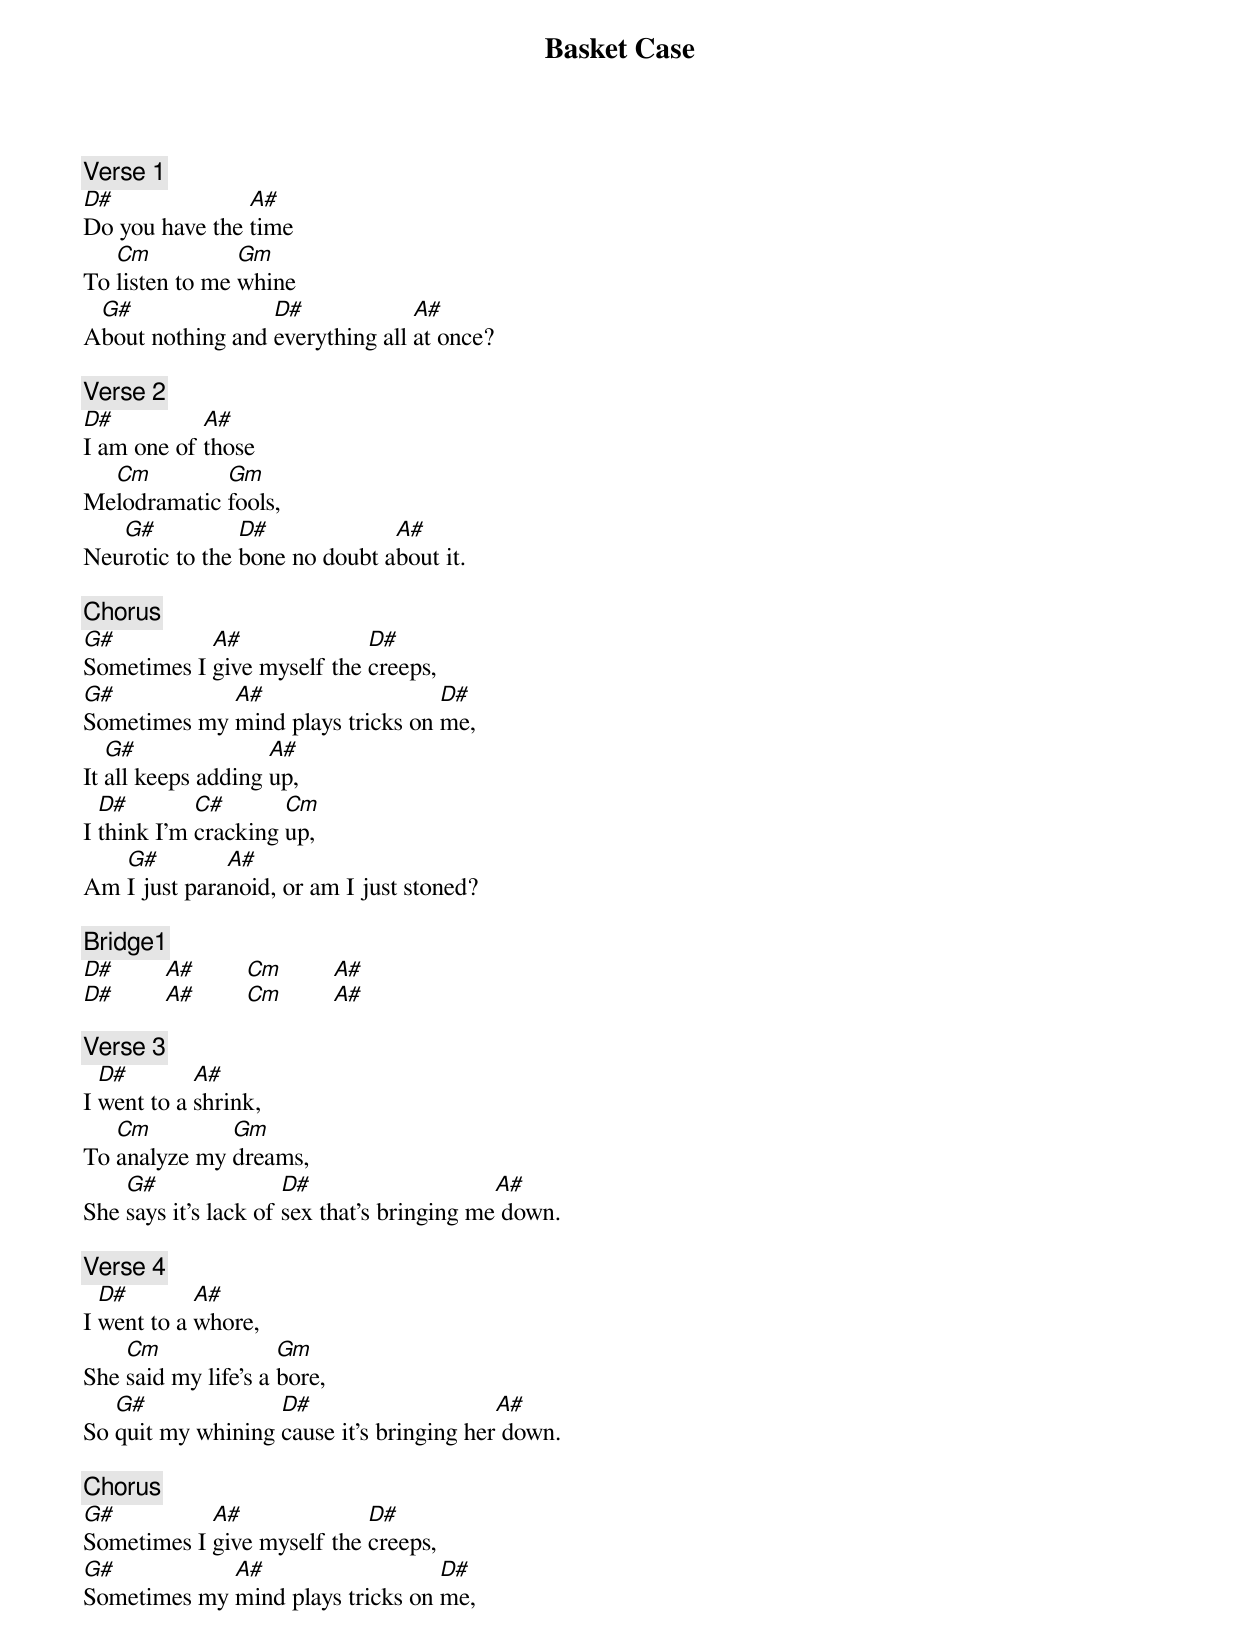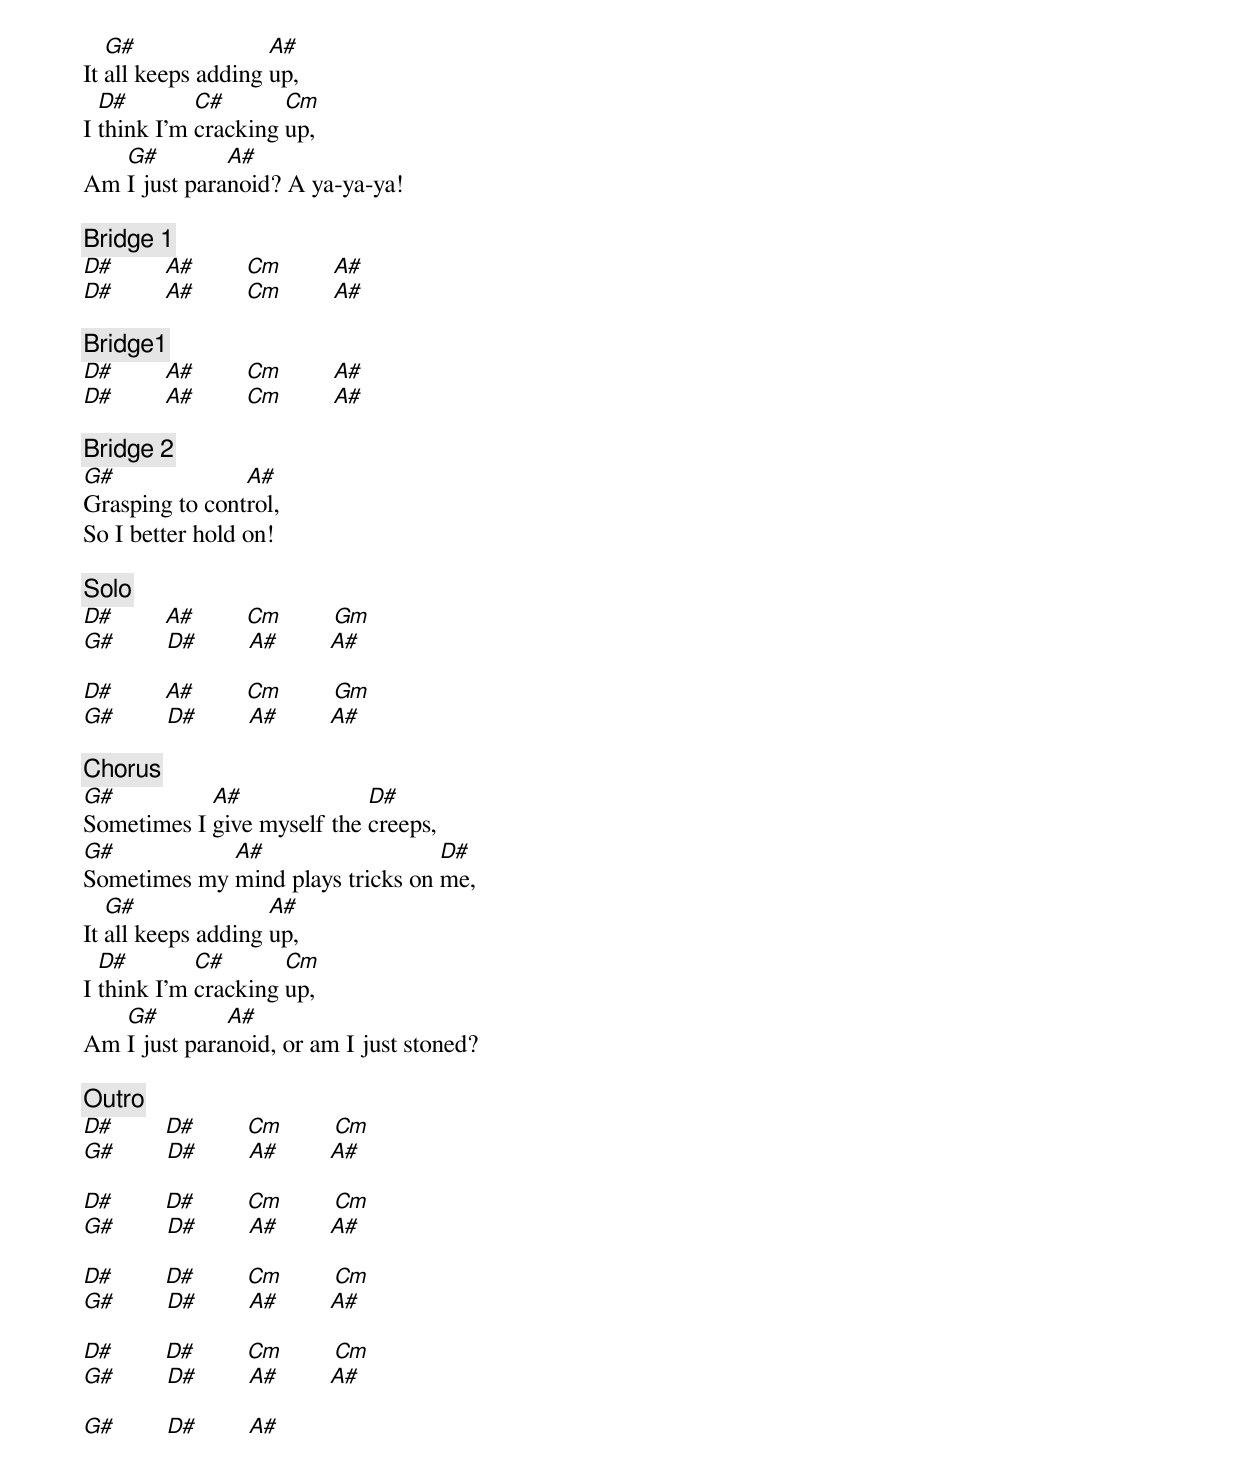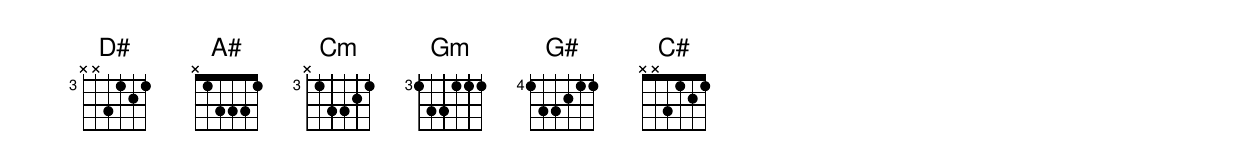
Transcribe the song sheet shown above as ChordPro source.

{title: Basket Case}
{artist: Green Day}
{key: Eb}
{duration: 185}
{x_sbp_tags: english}

{c: Verse 1}
[D#]Do you have the [A#]time
To [Cm]listen to me [Gm]whine
A[G#]bout nothing and [D#]everything all [A#]at once?

{c: Verse 2}
[D#]I am one of [A#]those
Me[Cm]lodramatic [Gm]fools,
Neu[G#]rotic to the [D#]bone no doubt a[A#]bout it.

{c: Chorus}
[G#]Sometimes I [A#]give myself the [D#]creeps,
[G#]Sometimes my [A#]mind plays tricks on [D#]me,
It [G#]all keeps adding [A#]up,
I [D#]think I'm [C#]cracking [Cm]up,
Am [G#]I just para[A#]noid, or am I just stoned?

{c: Bridge1}
[D#]        [A#]        [Cm]        [A#]
[D#]        [A#]        [Cm]        [A#]

{c: Verse 3}
I [D#]went to a [A#]shrink,
To [Cm]analyze my [Gm]dreams,
She [G#]says it's lack of [D#]sex that's bringing me[A#] down.

{c: Verse 4}
I [D#]went to a [A#]whore,
She [Cm]said my life's a [Gm]bore,
So [G#]quit my whining [D#]cause it's bringing her[A#] down.

{c: Chorus}
[G#]Sometimes I [A#]give myself the [D#]creeps,
[G#]Sometimes my [A#]mind plays tricks on [D#]me,
It [G#]all keeps adding [A#]up,
I [D#]think I'm [C#]cracking [Cm]up,
Am [G#]I just para[A#]noid? A ya-ya-ya!

{c: Bridge 1}
[D#]        [A#]        [Cm]        [A#]
[D#]        [A#]        [Cm]        [A#]

{c: Bridge1}
[D#]        [A#]        [Cm]        [A#]
[D#]        [A#]        [Cm]        [A#]

{c: Bridge 2}
[G#]Grasping to cont[A#]rol,
So I better hold on!

{c: Solo}
[D#]        [A#]        [Cm]        [Gm]
[G#]        [D#]        [A#]        [A#]

[D#]        [A#]        [Cm]        [Gm]
[G#]        [D#]        [A#]        [A#]

{c: Chorus}
[G#]Sometimes I [A#]give myself the [D#]creeps,
[G#]Sometimes my [A#]mind plays tricks on [D#]me,
It [G#]all keeps adding [A#]up,
I [D#]think I'm [C#]cracking [Cm]up,
Am [G#]I just para[A#]noid, or am I just stoned?

{c: Outro}
[D#]        [D#]        [Cm]        [Cm]
[G#]        [D#]        [A#]        [A#]

[D#]        [D#]        [Cm]        [Cm]
[G#]        [D#]        [A#]        [A#]

[D#]        [D#]        [Cm]        [Cm]
[G#]        [D#]        [A#]        [A#]

[D#]        [D#]        [Cm]        [Cm]
[G#]        [D#]        [A#]        [A#]

[G#]        [D#]        [A#]
